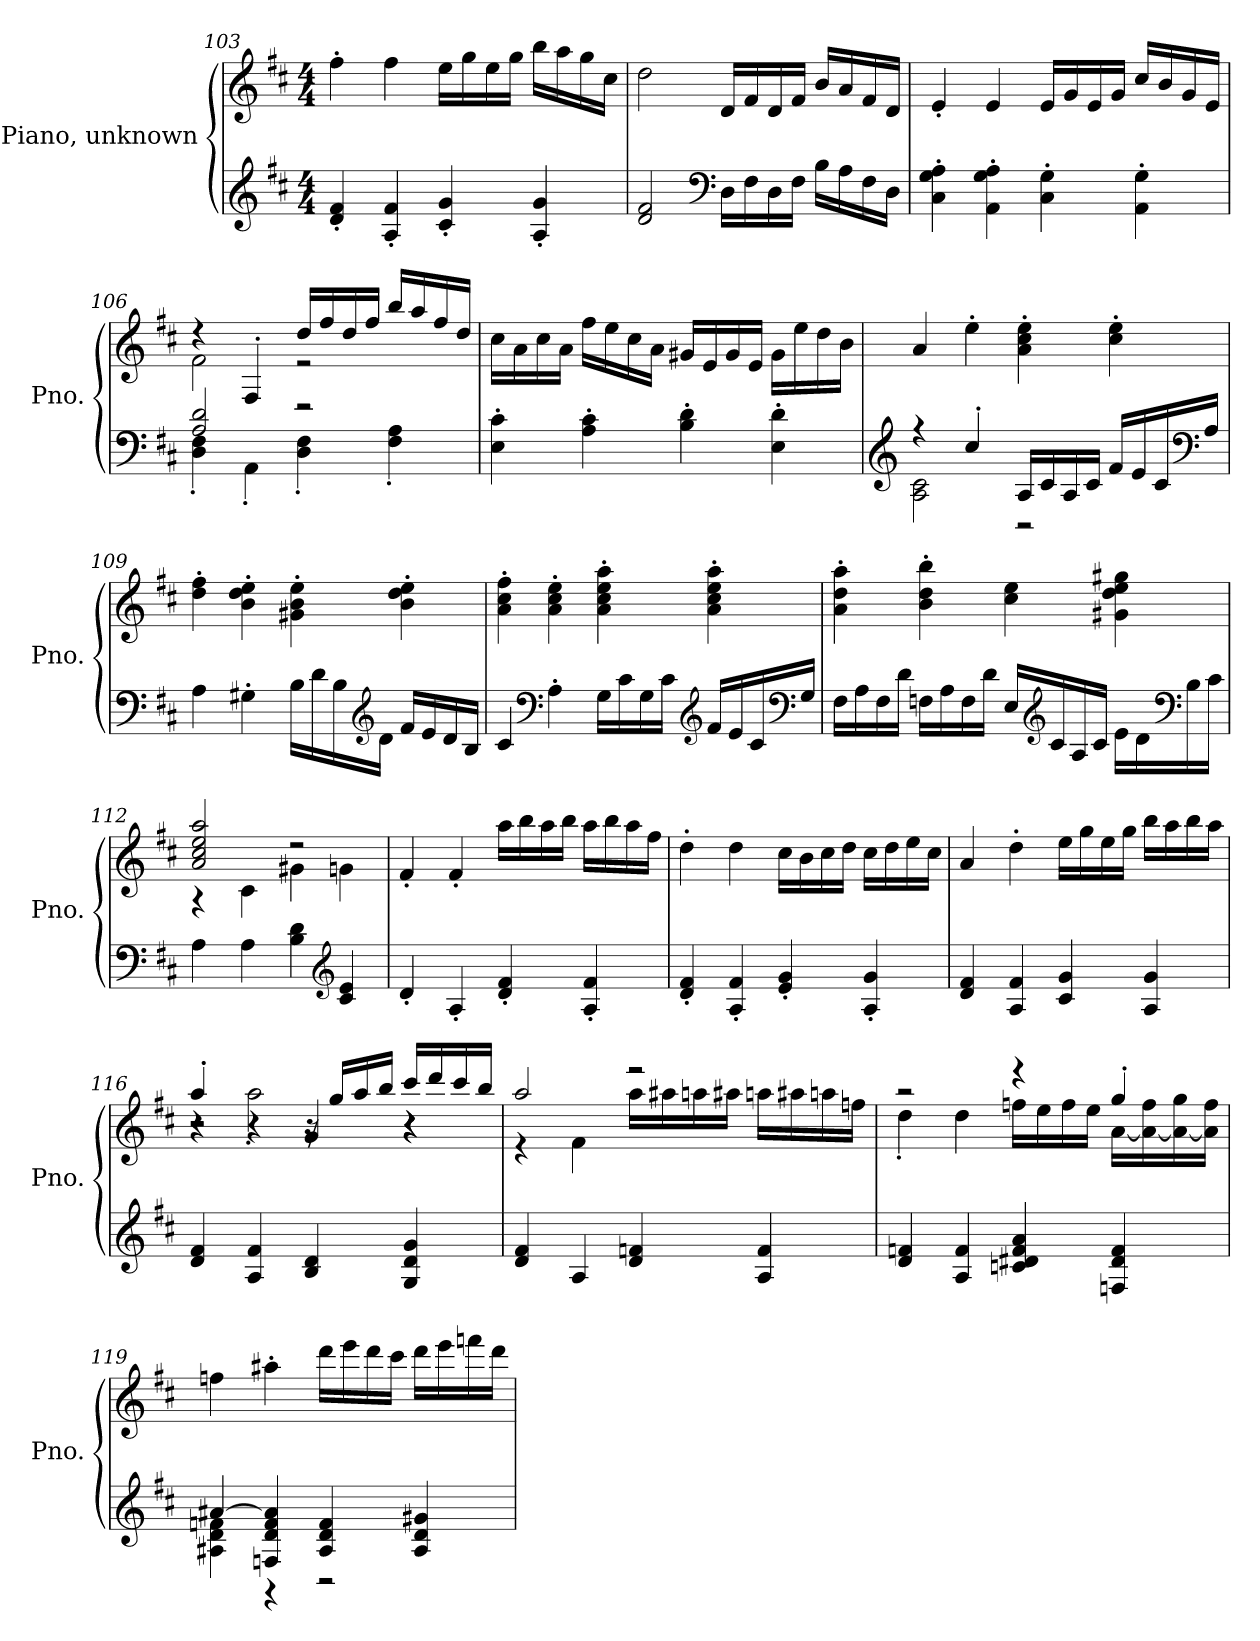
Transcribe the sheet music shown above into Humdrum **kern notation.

**kern	**kern
*part1	*part1
*staff2	*staff1
*I"Piano, unknown	*
*I'Pno.	*
*clefG2	*clefG2
*k[f#c#]	*k[f#c#]
*M4/4	*M4/4
=103	=103
4d/' 4f#/'	4ff#'\
4A/' 4f#/'	4ff#\
4c#/' 4g/'	16ee\LL
.	16gg\
.	16ee\
.	16gg\JJ
4A/' 4g/'	16bb\LL
.	16aa\
.	16gg\
.	16cc#\JJ
=104	=104
2d/ 2f#/	2dd\
*clefF4	*
16D\LL	16d/LL
16F#\	16f#/
16D\	16d/
16F#\JJ	16f#/JJ
16B\LL	16b/LL
16A\	16a/
16F#\	16f#/
16D\JJ	16d/JJ
!!LO:LB:g=z
=105	=105
4C#\' 4G\' 4A\'	4e'/
4AA\' 4G\' 4A\'	4e/
4C#\' 4G\'	16e/LL
.	16g/
.	16e/
.	16g/JJ
4AA\' 4G\'	16cc#/LL
.	16b/
.	16g/
.	16e/JJ
=106	=106
*^	*^
2A/ 2d/	4D\' 4F#\'	4r	2f#\
.	4AA'\	4F#'/	.
2r	4D\' 4F#\'	16dd/LL	2r
.	.	16ff#/	.
.	.	16dd/	.
.	.	16ff#/JJ	.
.	4F#\' 4A\'	16bb/LL	.
.	.	16aa/	.
.	.	16ff#/	.
.	.	16dd/JJ	.
*v	*v	*	*
*	*v	*v
=107	=107
4E\' 4c#\'	16cc#\LL
.	16a\
.	16cc#\
.	16a\JJ
4A\' 4c#\'	16ff#\LL
.	16ee\
.	16cc#\
.	16a\JJ
4B\' 4d\'	16g#X/LL
.	16e/
.	16g#/
.	16e/JJ
4E\' 4d\'	16g#\LL
.	16ee\
.	16dd\
.	16b\JJ
!!LO:PB:g=z
=108	=108
*clefG2	*
*^	*
4r	2A\ 2c#\	4a/
4cc#'/	.	4ee'\
16A/LL	2r	4a\' 4cc#\' 4ee\'
16c#/	.	.
16A/	.	.
16c#/JJ	.	.
16f#/LL	.	4cc#\' 4ee\'
16e/	.	.
16c#/	.	.
*clefF4	*	*
16A/JJ	.	.
*v	*v	*
=109	=109
4A\	4dd\' 4ff#\'
4G#X'\	4b\' 4dd\' 4ee\'
16B\LL	4g#X\' 4b\' 4ee\'
16d\	.
16B\	.
*clefG2	*
16d\JJ	.
16f#/LL	4b\' 4dd\' 4ee\'
16e/	.
16d/	.
16B/JJ	.
=110	=110
4c#/	4a\' 4cc#\' 4ff#\'
*clefF4	*
4A'\	4a\' 4cc#\' 4ee\'
16G\LL	4a\' 4cc#\' 4ee\' 4aa\'
16c#\	.
16G\	.
16c#\JJ	.
*clefG2	*
16f#/LL	4a\' 4cc#\' 4ee\' 4aa\'
16e/	.
16c#/	.
*clefF4	*
16G/JJ	.
!!LO:LB:g=z
=111	=111
16F#\LL	4a\' 4dd\' 4aa\'
16A\	.
16F#\	.
16d\JJ	.
16Fn\LL	4b\' 4dd\' 4bb\'
16A\	.
16F\	.
16d\JJ	.
16E/LL	4cc#\ 4ee\
*clefG2	*
16c#/	.
16A/	.
16c#/JJ	.
16e\LL	4g#X\ 4dd\ 4ee\ 4gg#X\
16d\	.
*clefF4	*
16B\	.
16c#\JJ	.
=112	=112
*	*^
4A\	2a/ 2cc#/ 2ee/ 2aa/	4r
4A\	.	4c#\
4B\ 4d\	2r	4g#X\
*clefG2	*	*
4c#/ 4e/	.	4gn\
*	*v	*v
=113	=113
4d'/	4f#'/
4A'/	4f#'/
4d/' 4f#/'	16aa\LL
.	16bb\
.	16aa\
.	16bb\JJ
4A/' 4f#/'	16aa\LL
.	16bb\
.	16aa\
.	16ff#\JJ
!!LO:LB:g=z
=114	=114
4d/' 4f#/'	4dd'\
4A/' 4f#/'	4dd\
4e/' 4g/'	16cc#\LL
.	16b\
.	16cc#\
.	16dd\JJ
4A/' 4g/'	16cc#\LL
.	16dd\
.	16ee\
.	16cc#\JJ
=115	=115
4d/ 4f#/	4a/
4A/ 4f#/	4dd'\
4c#/ 4g/	16ee\LL
.	16gg\
.	16ee\
.	16gg\JJ
4A/ 4g/	16bb\LL
.	16aa\
.	16bb\
.	16aa\JJ
=116	=116
*	*^
*	*	*^
4d/ 4f#/	4aa'/	4r	2r
4A/ 4f#/	4r	2aa'\	.
4B/ 4d/	16r	.	4g/
.	16gg/LL	.	.
.	16aa/	.	.
.	16bb/JJ	.	.
4G/ 4d/ 4g/	16ccc#/LL	4r	4r
.	16ddd/	.	.
.	16ccc#/	.	.
.	16bb/JJ	.	.
*	*	*v	*v
!!LO:LB:g=z
=117	=117	=117
4d/ 4f#/	2aa/	4r
4A/	.	4f#\
4d/ 4fn/	2r	16aa\LL
.	.	16aa#X\
.	.	16aan\
.	.	16aa#X\JJ
4A/ 4f/	.	16aan\LL
.	.	16aa#X\
.	.	16aan\
.	.	16ffn\JJ
=118	=118	=118
4d/ 4fn/	2r	4dd'\
4A/ 4f/	.	4dd\
4cn/ 4d#X/ 4f/ 4a/	4r	16ffn\LL
.	.	16ee\
.	.	16ff\
.	.	16ee\JJ
4Fn/ 4d#/ 4f/	4gg'/	[16a\LL
.	.	16a\_ 16ff\
.	.	16a\_ 16gg\
.	.	16a\] 16ff\JJ
*	*v	*v
!!LO:LB:g=z
=119	=119
*^	*
[4a#X/	4A#X\ 4d\ 4fn\	4ffn\
4Fn/ 4d/ 4f/ 4a#/]	4r	4aa#X'\
4A#/ 4d/ 4f/	2r	16ddd\LL
.	.	16eee\
.	.	16ddd\
.	.	16ccc#\JJ
4A#/ 4d/ 4g#X/	.	16ddd\LL
.	.	16eee\
.	.	16fffn\
.	.	16ddd\JJ
*v	*v	*
=	=
*-	*-
